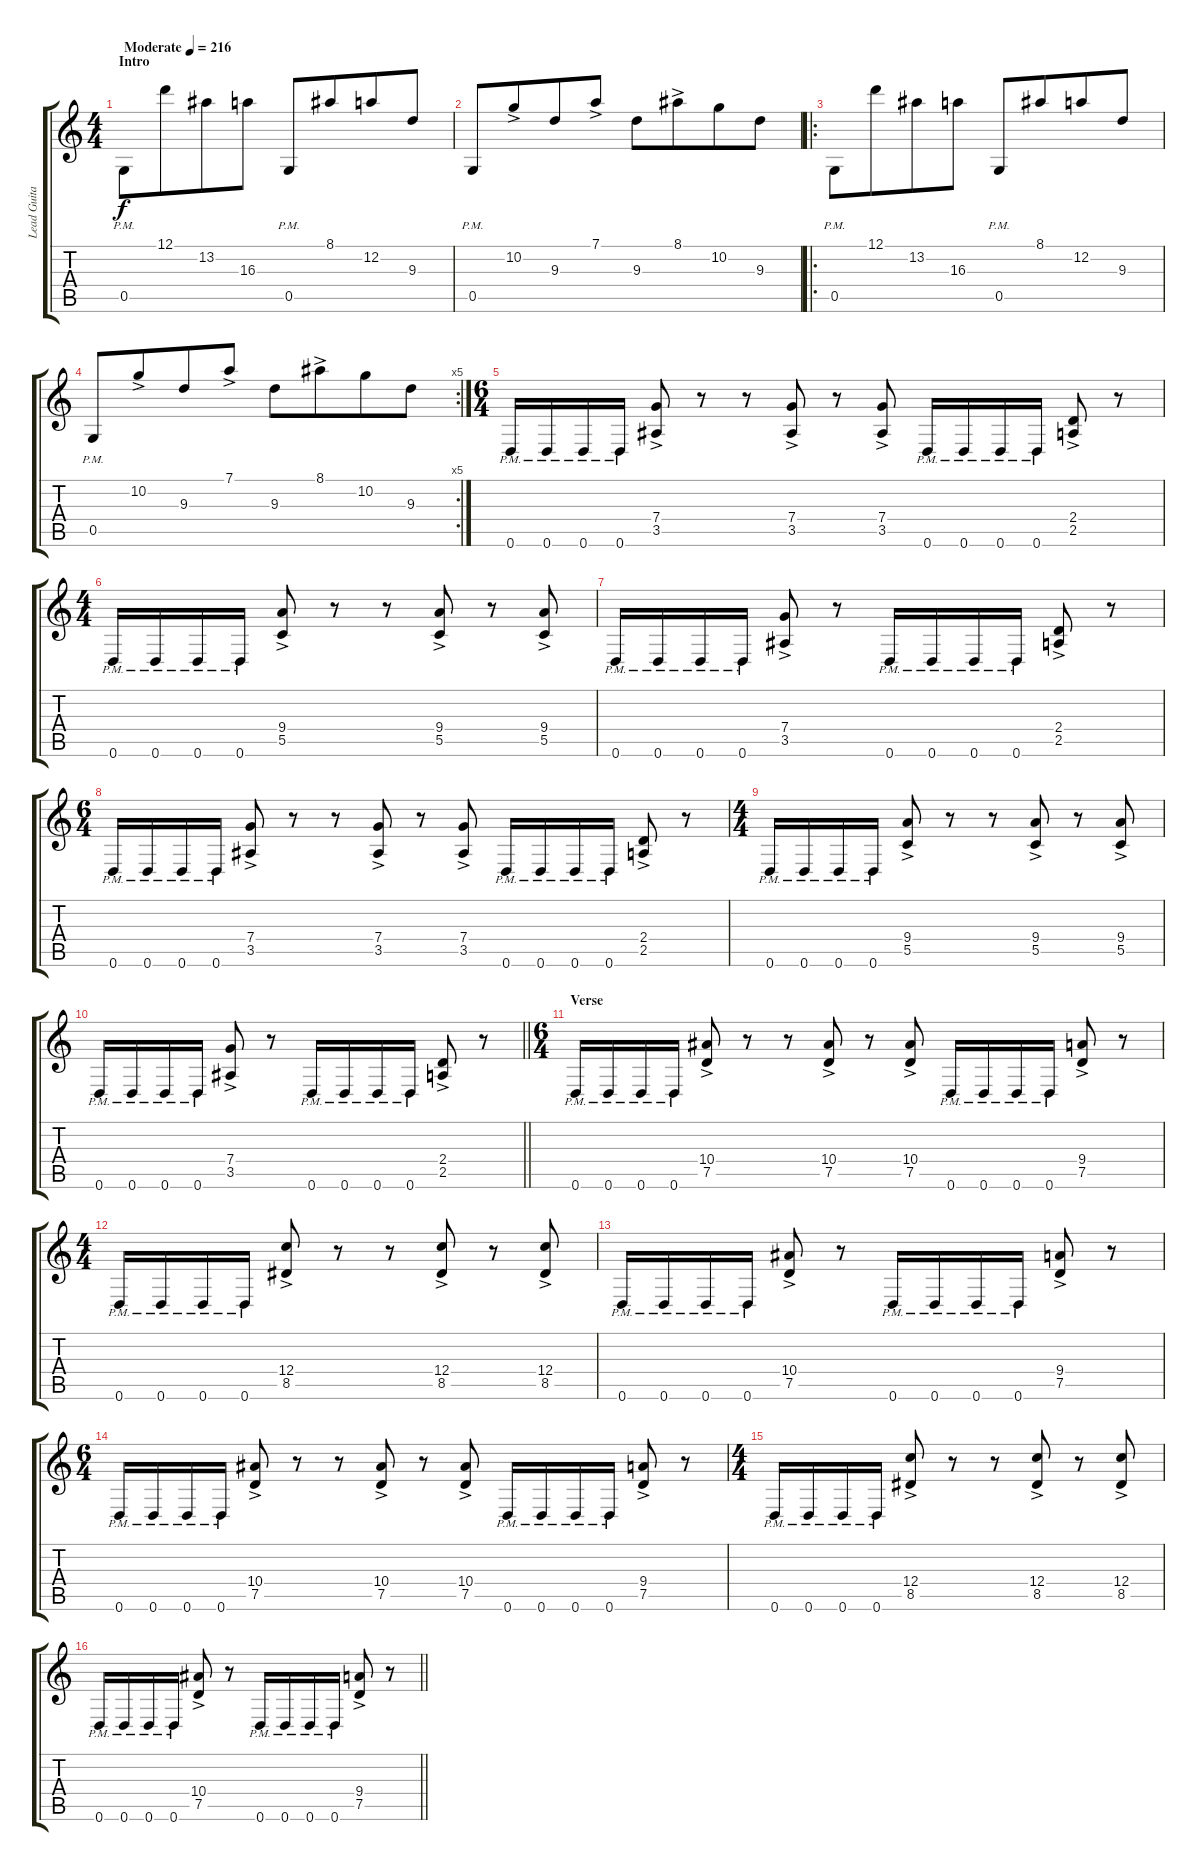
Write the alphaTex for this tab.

\track ("Lead Guitar" "Lead Guita") {instrument distortionguitar}
\staff {score tabs}
\tuning (D4 A3 F3 C3 G2 D2) {hide}
\ts (4 4)
\section ("" "Intro")
\tempo (216 "Moderate")
\clef g2
\ks c
0.5{pm}.8{dy f instrument distortionguitar} 12.1.8{beam merge} 13.2.8 16.3.8 0.5{pm}.8 8.1.8{beam merge} 12.2.8 9.3.8 |
0.5{pm}.8 10.2{ac}.8{beam merge} 9.3.8 7.1{ac}.8 9.3.8 8.1{ac}.8{beam merge} 10.2.8 9.3.8 |
\ro
0.5{pm}.8 12.1.8{beam merge} 13.2.8 16.3.8 0.5{pm}.8 8.1.8{beam merge} 12.2.8 9.3.8 |
\rc 5
0.5{pm}.8 10.2{ac}.8{beam merge} 9.3.8 7.1{ac}.8 9.3.8 8.1{ac}.8{beam merge} 10.2.8 9.3.8 |
\ts (6 4)
0.6{pm}.16 0.6{pm}.16 0.6{pm}.16 0.6{pm}.16{beam split} (7.4{ac} 3.5{ac}).8 r.8 r.8 (7.4{ac} 3.5{ac}).8 r.8 (7.4{ac} 3.5{ac}).8{beam split} 0.6{pm}.16 0.6{pm}.16 0.6{pm}.16 0.6{pm}.16{beam split} (2.4{ac} 2.5{ac}).8 r.8 |
\ts (4 4)
0.6{pm}.16 0.6{pm}.16 0.6{pm}.16 0.6{pm}.16{beam split} (9.4{ac} 5.5{ac}).8 r.8 r.8 (9.4{ac} 5.5{ac}).8 r.8 (9.4{ac} 5.5{ac}).8 |
0.6{pm}.16 0.6{pm}.16 0.6{pm}.16 0.6{pm}.16 (7.4{ac} 3.5{ac}).8 r.8 0.6{pm}.16 0.6{pm}.16 0.6{pm}.16 0.6{pm}.16 (2.4{ac} 2.5{ac}).8 r.8 |
\ts (6 4)
0.6{pm}.16 0.6{pm}.16 0.6{pm}.16 0.6{pm}.16{beam split} (7.4{ac} 3.5{ac}).8 r.8 r.8 (7.4{ac} 3.5{ac}).8 r.8 (7.4{ac} 3.5{ac}).8{beam split} 0.6{pm}.16 0.6{pm}.16 0.6{pm}.16 0.6{pm}.16{beam split} (2.4{ac} 2.5{ac}).8 r.8 |
\ts (4 4)
0.6{pm}.16 0.6{pm}.16 0.6{pm}.16 0.6{pm}.16{beam split} (9.4{ac} 5.5{ac}).8 r.8 r.8 (9.4{ac} 5.5{ac}).8 r.8 (9.4{ac} 5.5{ac}).8 |
\barLineRight lightlight
0.6{pm}.16 0.6{pm}.16 0.6{pm}.16 0.6{pm}.16 (7.4{ac} 3.5{ac}).8 r.8 0.6{pm}.16 0.6{pm}.16 0.6{pm}.16 0.6{pm}.16 (2.4{ac} 2.5{ac}).8 r.8 |
\ts (6 4)
\section ("" "Verse")
0.6{pm}.16 0.6{pm}.16 0.6{pm}.16 0.6{pm}.16{beam split} (10.4{ac} 7.5{ac}).8 r.8 r.8 (10.4{ac} 7.5{ac}).8 r.8 (10.4{ac} 7.5{ac}).8{beam split} 0.6{pm}.16 0.6{pm}.16 0.6{pm}.16 0.6{pm}.16{beam split} (9.4{ac} 7.5{ac}).8 r.8 |
\ts (4 4)
0.6{pm}.16 0.6{pm}.16 0.6{pm}.16 0.6{pm}.16 (12.4{ac} 8.5{ac}).8 r.8 r.8 (12.4{ac} 8.5{ac}).8 r.8 (12.4{ac} 8.5{ac}).8 |
0.6{pm}.16 0.6{pm}.16 0.6{pm}.16 0.6{pm}.16 (10.4{ac} 7.5{ac}).8 r.8 0.6{pm}.16 0.6{pm}.16 0.6{pm}.16 0.6{pm}.16 (9.4{ac} 7.5{ac}).8 r.8 |
\ts (6 4)
0.6{pm}.16 0.6{pm}.16 0.6{pm}.16 0.6{pm}.16{beam split} (10.4{ac} 7.5{ac}).8 r.8 r.8 (10.4{ac} 7.5{ac}).8 r.8 (10.4{ac} 7.5{ac}).8{beam split} 0.6{pm}.16 0.6{pm}.16 0.6{pm}.16 0.6{pm}.16{beam split} (9.4{ac} 7.5{ac}).8 r.8 |
\ts (4 4)
0.6{pm}.16 0.6{pm}.16 0.6{pm}.16 0.6{pm}.16 (12.4{ac} 8.5{ac}).8 r.8 r.8 (12.4{ac} 8.5{ac}).8 r.8 (12.4{ac} 8.5{ac}).8 |
\barLineRight lightlight
0.6{pm}.16 0.6{pm}.16 0.6{pm}.16 0.6{pm}.16 (10.4{ac} 7.5{ac}).8 r.8 0.6{pm}.16 0.6{pm}.16 0.6{pm}.16 0.6{pm}.16 (9.4{ac} 7.5{ac}).8 r.8
